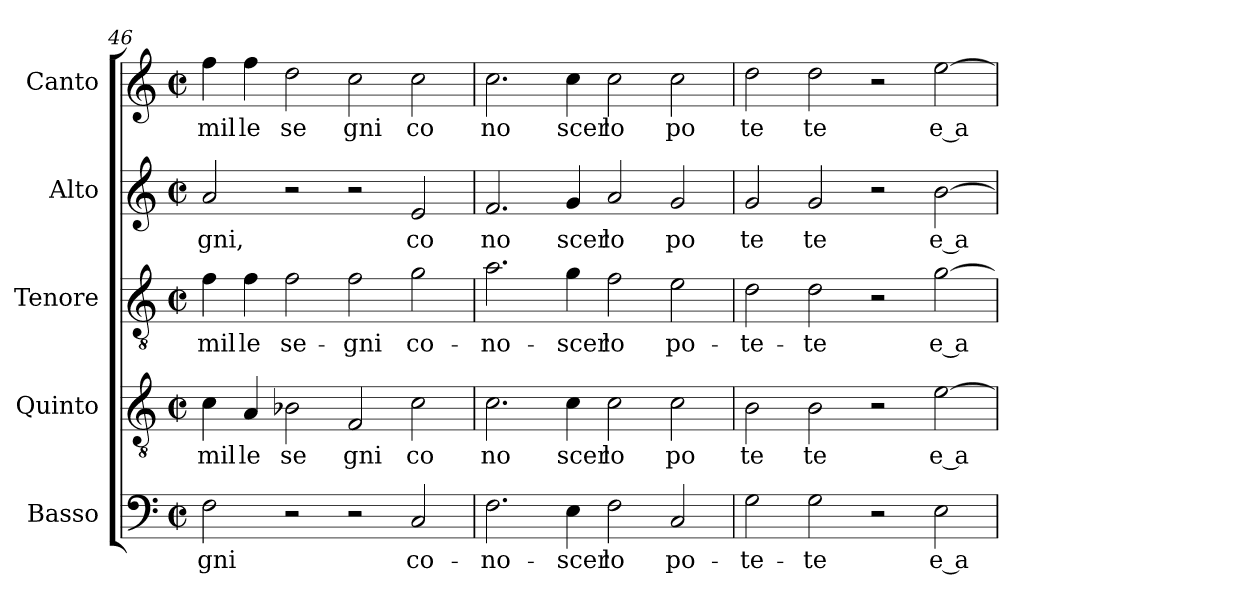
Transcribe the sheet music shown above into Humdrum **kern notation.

**kern	**text	**kern	**text	**kern	**text	**kern	**text	**kern	**text
*part5	*part5	*part4	*part4	*part3	*part3	*part2	*part2	*part1	*part1
*staff5	*staff5	*staff4	*staff4	*staff3	*staff3	*staff2	*staff2	*staff1	*staff1
*I"Basso	*	*I"Quinto	*	*I"Tenore	*	*I"Alto	*	*I"Canto	*
*clefF4	*	*clefGv2	*	*clefGv2	*	*clefG2	*	*clefG2	*
*M2/2	*	*M2/2	*	*M2/2	*	*M2/2	*	*M2/2	*
*met(c|)	*	*met(c|)	*	*met(c|)	*	*met(c|)	*	*met(c|)	*
=46	=46	=46	=46	=46	=46	=46	=46	=46	=46
!	!LO:LY:b:cj	!	!LO:LY:b:cj	!	!LO:LY:b:cj	!	!LO:LY:b:cj	!	!LO:LY:b:cj
2F\	-gni	4c\	mil	4f\	mil	2a/	gni,	4ff\	mil
!	!	!	!LO:LY:b:cj	!	!LO:LY:b:cj	!	!	!	!LO:LY:b:cj
.	.	4A/	le	4f\	le	.	.	4ff\	le
!	!	!	!LO:LY:b:cj	!	!LO:LY:b:cj	!	!	!	!LO:LY:b:cj
2r	.	2B-X\	se	2f\	se-	2r	.	2dd\	se
!	!	!	!LO:LY:b:cj	!	!LO:LY:b:cj	!	!	!	!LO:LY:b:cj
2r	.	2F/	gni	2f\	-gni	2r	.	2cc\	gni
!	!LO:LY:b:cj	!	!LO:LY:b:cj	!	!LO:LY:b:cj	!	!LO:LY:b:cj	!	!LO:LY:b:cj
2C/	co-	2c\	co	2g\	co-	2e/	co	2cc\	co
=47	=47	=47	=47	=47	=47	=47	=47	=47	=47
!	!LO:LY:b:cj	!	!LO:LY:b:cj	!	!LO:LY:b:cj	!	!LO:LY:b:cj	!	!LO:LY:b:cj
2.F\	-no-	2.c\	no	2.a\	-no-	2.f/	no	2.cc\	no
!	!LO:LY:b:cj	!	!LO:LY:b:cj	!	!LO:LY:b:cj	!	!LO:LY:b:cj	!	!LO:LY:b:cj
4E\	-scer	4c\	scer	4g\	-scer	4g/	scer	4cc\	scer
!	!LO:LY:b:cj	!	!LO:LY:b:cj	!	!LO:LY:b:cj	!	!LO:LY:b:cj	!	!LO:LY:b:cj
2F\	lo	2c\	lo	2f\	lo	2a/	lo	2cc\	lo
!	!LO:LY:b:cj	!	!LO:LY:b:cj	!	!LO:LY:b:cj	!	!LO:LY:b:cj	!	!LO:LY:b:cj
2C/	po-	2c\	po	2e\	po-	2g/	po	2cc\	po
=48	=48	=48	=48	=48	=48	=48	=48	=48	=48
!	!LO:LY:b:cj	!	!LO:LY:b:cj	!	!LO:LY:b:cj	!	!LO:LY:b:cj	!	!LO:LY:b:cj
2G\	-te-	2B\	te	2d\	-te-	2g/	te	2dd\	te
!	!LO:LY:b:cj	!	!LO:LY:b:cj	!	!LO:LY:b:cj	!	!LO:LY:b:cj	!	!LO:LY:b:cj
2G\	-te	2B\	te	2d\	-te	2g/	te	2dd\	te
2r	.	2r	.	2r	.	2r	.	2r	.
!	!LO:LY:b:cj	!	!LO:LY:b:cj	!	!LO:LY:b:cj	!	!LO:LY:b:cj	!	!LO:LY:b:cj
2E\	e a-	[>2e\	e a	[>2g\	e a-	[>2b\	e a	[>2ee\	e a
=	=	=	=	=	=	=	=	=	=
*-	*-	*-	*-	*-	*-	*-	*-	*-	*-
